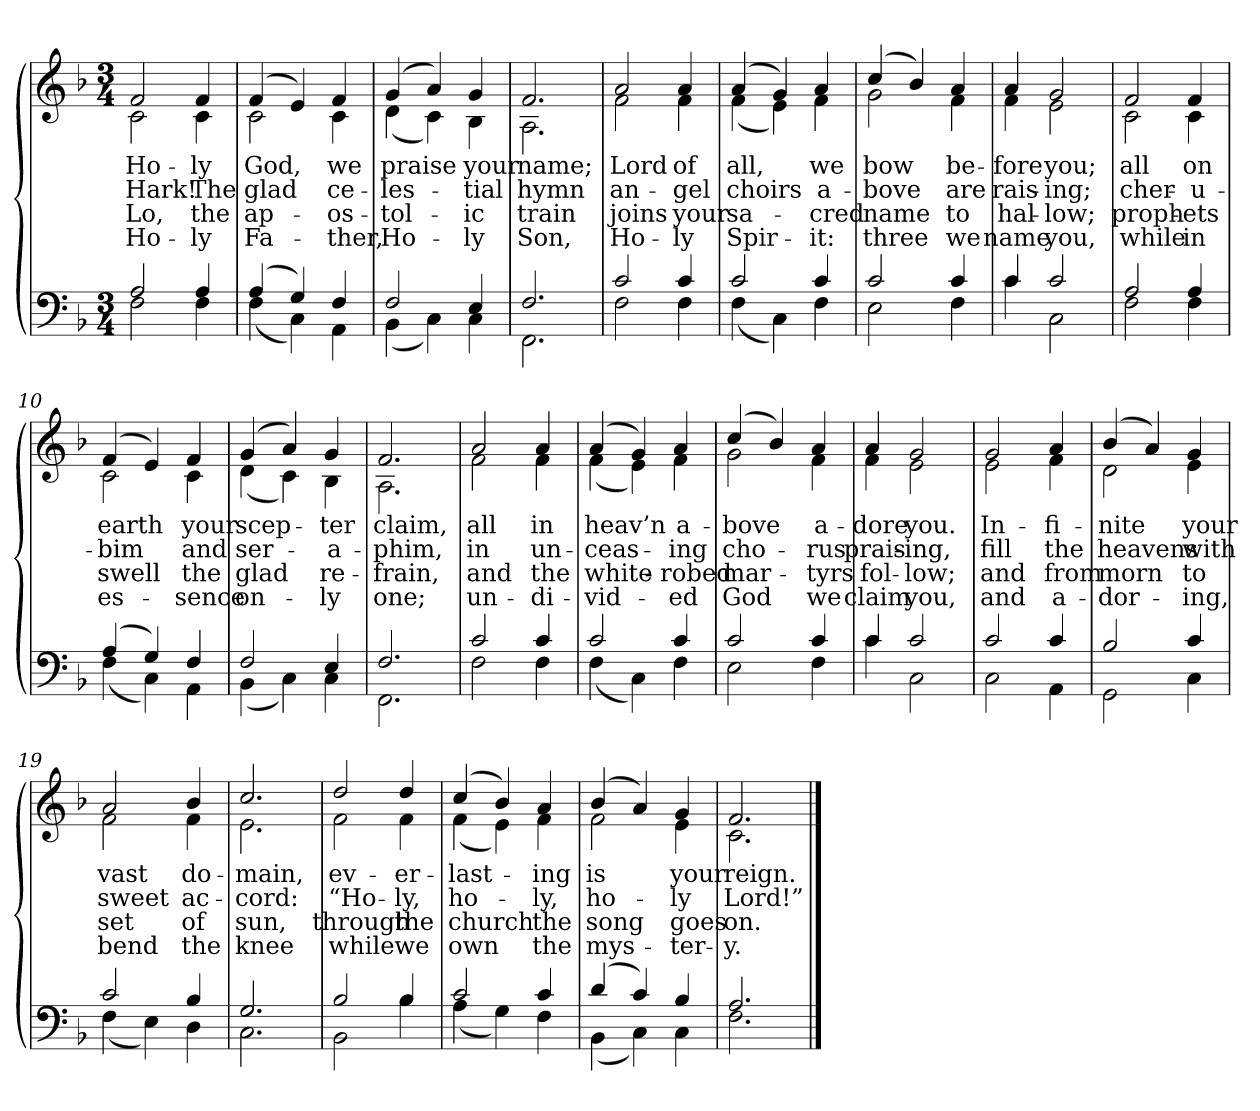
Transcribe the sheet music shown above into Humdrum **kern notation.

**kern	**kern	**text	**text	**text	**text
*part2	*part1	*part1	*part1	*part1	*part1
*staff2	*staff1	*staff1	*staff1	*staff1	*staff1
*clefF4	*clefG2	*	*	*	*
*k[b-]	*k[b-]	*	*	*	*
*M3/4	*M3/4	*	*	*	*
=1	=1	=1	=1	=1	=1
*^	*	*	*	*	*
!	!	!LO:TX:b:i:t=Verse	!	!	!	!
!	!	!	!LO:LY:b	!LO:LY:b	!LO:LY:b	!LO:LY:b
*	*	*^	*	*	*	*
2A/	2F\	2f/	2c\	Ho-	Hark!	Lo,	Ho-
!	!	!	!	!LO:LY:b	!LO:LY:b	!LO:LY:b	!LO:LY:b
4A/	4F\	4f/	4c\	-ly	The	the	-ly
=2	=2	=2	=2	=2	=2	=2	=2
!	!	!	!	!LO:LY:b	!LO:LY:b	!LO:LY:b	!LO:LY:b
(>4A/	(<4F\	(>4f/	2c\	God,	glad	ap-	Fa-
4G/)	4C\)	4e/)	.	.	.	.	.
!	!	!	!	!LO:LY:b	!LO:LY:b	!LO:LY:b	!LO:LY:b
4F/	4AA\	4f/	4c\	we	ce-	-os-	-ther,
=3	=3	=3	=3	=3	=3	=3	=3
!	!	!	!	!LO:LY:b	!LO:LY:b	!LO:LY:b	!LO:LY:b
2F/	(<4BB-\	(>4g/	(<4d\	praise	-les-	-tol-	Ho-
.	4C\)	4a/)	4c\)	.	.	.	.
!	!	!	!	!LO:LY:b	!LO:LY:b	!LO:LY:b	!LO:LY:b
4E/	4C\	4g/	4B-\	your	-tial	-ic	-ly
=4	=4	=4	=4	=4	=4	=4	=4
!	!	!	!	!LO:LY:b	!LO:LY:b	!LO:LY:b	!LO:LY:b
2.F/	2.FF\	2.f/	2.A\	name;	hymn	train	Son,
!!LO:LB:g=z	!!
=5	=5	=5	=5	=5	=5	=5	=5
!	!	!	!	!LO:LY:b	!LO:LY:b	!LO:LY:b	!LO:LY:b
2c/	2F\	2a/	2f\	Lord	an-	joins	Ho-
!	!	!	!	!LO:LY:b	!LO:LY:b	!LO:LY:b	!LO:LY:b
4c/	4F\	4a/	4f\	of	-gel	your	-ly
=6	=6	=6	=6	=6	=6	=6	=6
!	!	!	!	!LO:LY:b	!LO:LY:b	!LO:LY:b	!LO:LY:b
2c/	(<4F\	(>4a/	(<4f\	all,	choirs	sa-	Spir-
.	4C\)	4g/)	4e\)	.	.	.	.
!	!	!	!	!LO:LY:b	!LO:LY:b	!LO:LY:b	!LO:LY:b
4c/	4F\	4a/	4f\	we	a-	-cred	-it:
=7	=7	=7	=7	=7	=7	=7	=7
!	!	!	!	!LO:LY:b	!LO:LY:b	!LO:LY:b	!LO:LY:b
2c/	2E\	(>4cc/	2g\	bow	-bove	name	three
.	.	4b-/)	.	.	.	.	.
!	!	!	!	!LO:LY:b	!LO:LY:b	!LO:LY:b	!LO:LY:b
4c/	4F\	4a/	4f\	be-	are	to	we
=8	=8	=8	=8	=8	=8	=8	=8
!	!	!	!	!LO:LY:b	!LO:LY:b	!LO:LY:b	!LO:LY:b
4c/	4c\	4a/	4f\	-fore	rais-	hal-	name
!	!	!	!	!LO:LY:b	!LO:LY:b	!LO:LY:b	!LO:LY:b
2c/	2C\	2g/	2e\	you;	-ing;	-low;	you,
!!LO:LB:g=z	!!
=9	=9	=9	=9	=9	=9	=9	=9
!	!	!	!	!LO:LY:b	!LO:LY:b	!LO:LY:b	!LO:LY:b
2A/	2F\	2f/	2c\	all	cher-	proph-	while
!	!	!	!	!LO:LY:b	!LO:LY:b	!LO:LY:b	!LO:LY:b
4A/	4F\	4f/	4c\	on	-u-	-ets	in
=10	=10	=10	=10	=10	=10	=10	=10
!	!	!	!	!LO:LY:b	!LO:LY:b	!LO:LY:b	!LO:LY:b
(>4A/	(<4F\	(>4f/	2c\	earth	-bim	swell	es-
4G/)	4C\)	4e/)	.	.	.	.	.
!	!	!	!	!LO:LY:b	!LO:LY:b	!LO:LY:b	!LO:LY:b
4F/	4AA\	4f/	4c\	your	and	the	-sence
=11	=11	=11	=11	=11	=11	=11	=11
!	!	!	!	!LO:LY:b	!LO:LY:b	!LO:LY:b	!LO:LY:b
2F/	(<4BB-\	(>4g/	(<4d\	scep-	ser-	glad	on-
.	4C\)	4a/)	4c\)	.	.	.	.
!	!	!	!	!LO:LY:b	!LO:LY:b	!LO:LY:b	!LO:LY:b
4E/	4C\	4g/	4B-\	-ter	-a-	re-	-ly
=12	=12	=12	=12	=12	=12	=12	=12
!	!	!	!	!LO:LY:b	!LO:LY:b	!LO:LY:b	!LO:LY:b
2.F/	2.FF\	2.f/	2.A\	claim,	-phim,	-frain,	one;
!!LO:LB:g=z	!!
=13	=13	=13	=13	=13	=13	=13	=13
!	!	!	!	!LO:LY:b	!LO:LY:b	!LO:LY:b	!LO:LY:b
2c/	2F\	2a/	2f\	all	in	and	un-
!	!	!	!	!LO:LY:b	!LO:LY:b	!LO:LY:b	!LO:LY:b
4c/	4F\	4a/	4f\	in	un-	the	-di-
=14	=14	=14	=14	=14	=14	=14	=14
!	!	!	!	!LO:LY:b	!LO:LY:b	!LO:LY:b	!LO:LY:b
2c/	(<4F\	(>4a/	(<4f\	heav’n	-ceas-	white-	-vid-
.	4C\)	4g/)	4e\)	.	.	.	.
!	!	!	!	!LO:LY:b	!LO:LY:b	!LO:LY:b	!LO:LY:b
4c/	4F\	4a/	4f\	a-	-ing	-robed	-ed
=15	=15	=15	=15	=15	=15	=15	=15
!	!	!	!	!LO:LY:b	!LO:LY:b	!LO:LY:b	!LO:LY:b
2c/	2E\	(>4cc/	2g\	-bove	cho-	mar-	God
.	.	4b-/)	.	.	.	.	.
!	!	!	!	!LO:LY:b	!LO:LY:b	!LO:LY:b	!LO:LY:b
4c/	4F\	4a/	4f\	a-	-rus	-tyrs	we
=16	=16	=16	=16	=16	=16	=16	=16
!	!	!	!	!LO:LY:b	!LO:LY:b	!LO:LY:b	!LO:LY:b
4c/	4c\	4a/	4f\	-dore	prais-	fol-	claim
!	!	!	!	!LO:LY:b	!LO:LY:b	!LO:LY:b	!LO:LY:b
2c/	2C\	2g/	2e\	you.	-ing,	-low;	you,
!!LO:LB:g=z	!!
=17	=17	=17	=17	=17	=17	=17	=17
!	!	!	!	!LO:LY:b	!LO:LY:b	!LO:LY:b	!LO:LY:b
2c/	2C\	2g/	2e\	In-	fill	and	and
!	!	!	!	!LO:LY:b	!LO:LY:b	!LO:LY:b	!LO:LY:b
4c/	4AA\	4a/	4f\	-fi-	the	from	a-
=18	=18	=18	=18	=18	=18	=18	=18
!	!	!	!	!LO:LY:b	!LO:LY:b	!LO:LY:b	!LO:LY:b
2B-/	2GG\	(>4b-/	2d\	-nite	heavens	morn	-dor-
.	.	4a/)	.	.	.	.	.
!	!	!	!	!LO:LY:b	!LO:LY:b	!LO:LY:b	!LO:LY:b
4c/	4C\	4g/	4e\	your	with	to	-ing,
=19	=19	=19	=19	=19	=19	=19	=19
!	!	!	!	!LO:LY:b	!LO:LY:b	!LO:LY:b	!LO:LY:b
2c/	(<4F\	2a/	2f\	vast	sweet	set	bend
.	4E\)	.	.	.	.	.	.
!	!	!	!	!LO:LY:b	!LO:LY:b	!LO:LY:b	!LO:LY:b
4B-/	4D\	4b-/	4f\	do-	ac-	of	the
=20	=20	=20	=20	=20	=20	=20	=20
!	!	!	!	!LO:LY:b	!LO:LY:b	!LO:LY:b	!LO:LY:b
2.G/	2.C\	2.cc/	2.e\	-main,	-cord:	sun,	knee
!!LO:LB:g=z	!!
=21	=21	=21	=21	=21	=21	=21	=21
!	!	!	!	!LO:LY:b	!LO:LY:b	!LO:LY:b	!LO:LY:b
2B-/	2BB-\	2dd/	2f\	ev-	“Ho-	through	while
!	!	!	!	!LO:LY:b	!LO:LY:b	!LO:LY:b	!LO:LY:b
4B-/	4B-\	4dd/	4f\	-er-	-ly,	the	we
=22	=22	=22	=22	=22	=22	=22	=22
!	!	!	!	!LO:LY:b	!LO:LY:b	!LO:LY:b	!LO:LY:b
2c/	(<4A\	(>4cc/	(<4f\	-last-	ho-	church	own
.	4G\)	4b-/)	4e\)	.	.	.	.
!	!	!	!	!LO:LY:b	!LO:LY:b	!LO:LY:b	!LO:LY:b
4c/	4F\	4a/	4f\	-ing	-ly,	the	the
=23	=23	=23	=23	=23	=23	=23	=23
!	!	!	!	!LO:LY:b	!LO:LY:b	!LO:LY:b	!LO:LY:b
(>4d/	(<4BB-\	(>4b-/	2f\	is	ho-	song	mys-
4c/)	4C\)	4a/)	.	.	.	.	.
!	!	!	!	!LO:LY:b	!LO:LY:b	!LO:LY:b	!LO:LY:b
4B-/	4C\	4g/	4e\	your	-ly	goes	-ter-
=24	=24	=24	=24	=24	=24	=24	=24
!	!	!	!	!LO:LY:b	!LO:LY:b	!LO:LY:b	!LO:LY:b
2.A/	2.F\	2.f/	2.c\	reign.	Lord!”	on.	-y.
*v	*v	*	*	*	*	*	*
*	*v	*v	*	*	*	*
==	==	==	==	==	==
*-	*-	*-	*-	*-	*-
